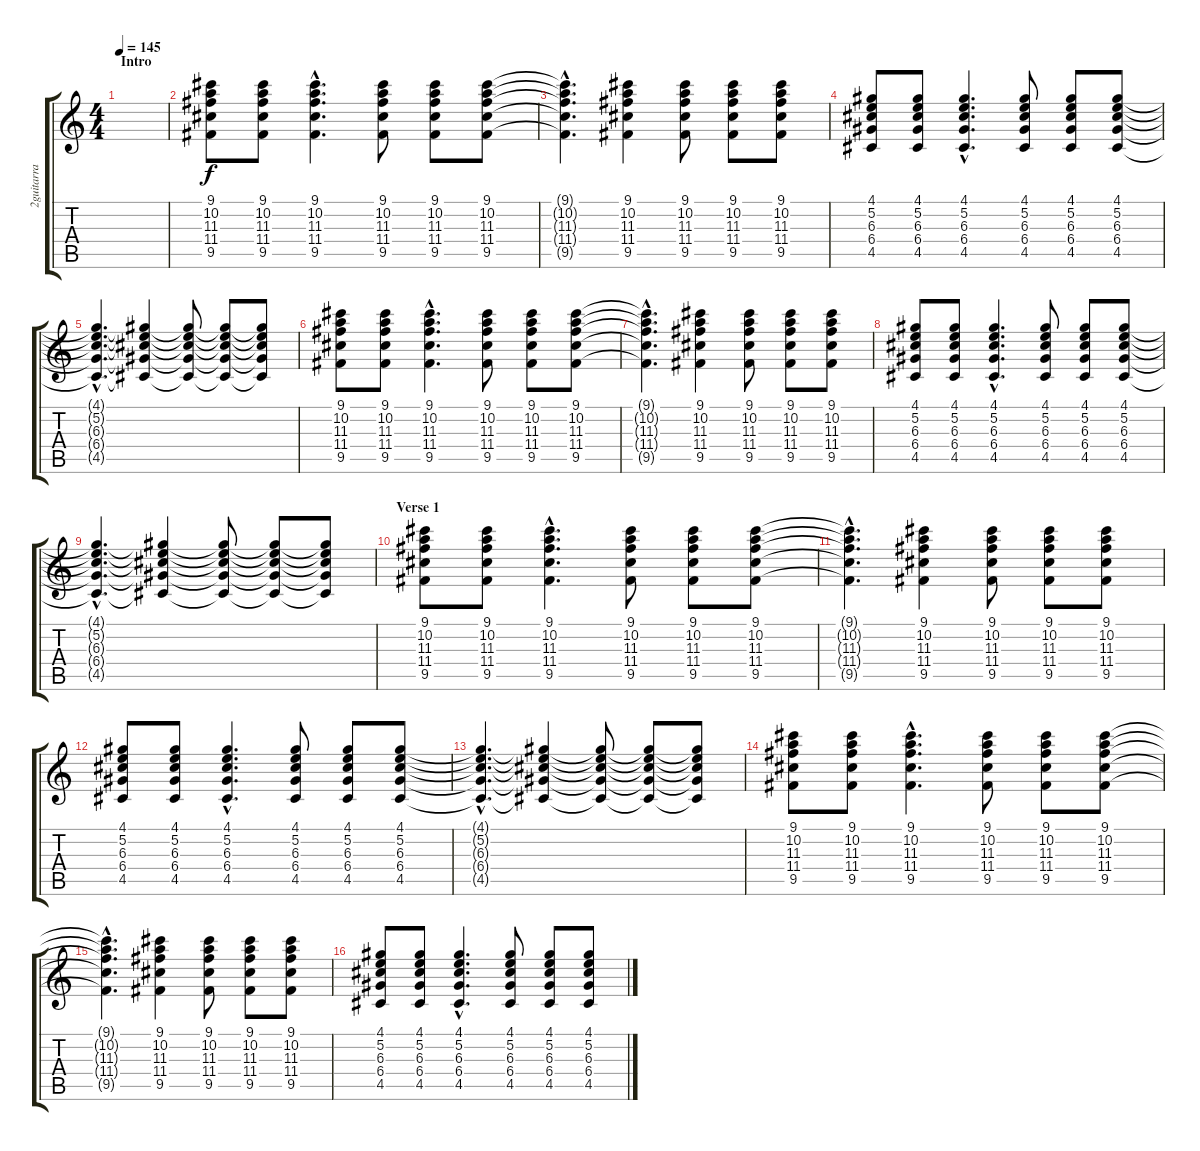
\track ("2guitarra" "2guitarra") {instrument electricguitarclean}
\staff {score tabs}
\tuning (E4 B3 G3 D3 A2 E2) {hide}
\ts (4 4)
\section ("" "Intro")
\tempo 145
\clef g2
\ks c
|
(9.1 10.2 11.3 11.4 9.5).8 (9.1 10.2 11.3 11.4 9.5).8 (9.1{hac} 10.2{hac} 11.3{hac} 11.4{hac} 9.5{hac}).4{d} (9.1 10.2 11.3 11.4 9.5).8 (9.1 10.2 11.3 11.4 9.5).8 (9.1 10.2 11.3 11.4 9.5).8 |
(9.1{hac t} 10.2{hac t} 11.3{hac t} 11.4{hac t} 9.5{hac t}).4{d} (9.1 10.2 11.3 11.4 9.5).4 (9.1 10.2 11.3 11.4 9.5).8 (9.1 10.2 11.3 11.4 9.5).8 (9.1 10.2 11.3 11.4 9.5).8 |
(4.1 5.2 6.3 6.4 4.5).8 (4.1 5.2 6.3 6.4 4.5).8 (4.1{hac} 5.2{hac} 6.3{hac} 6.4{hac} 4.5{hac}).4{d} (4.1 5.2 6.3 6.4 4.5).8 (4.1 5.2 6.3 6.4 4.5).8 (4.1 5.2 6.3 6.4 4.5).8 |
(4.1{hac t} 5.2{hac t} 6.3{hac t} 6.4{hac t} 4.5{hac t}).4{d} (4.1{t} 5.2{t} 6.3{t} 6.4{t} 4.5{t}).4 (4.1{t} 5.2{t} 6.3{t} 6.4{t} 4.5{t}).8 (4.1{t} 5.2{t} 6.3{t} 6.4{t} 4.5{t}).8 (4.1{t} 5.2{t} 6.3{t} 6.4{t} 4.5{t}).8 |
(9.1 10.2 11.3 11.4 9.5).8 (9.1 10.2 11.3 11.4 9.5).8 (9.1{hac} 10.2{hac} 11.3{hac} 11.4{hac} 9.5{hac}).4{d} (9.1 10.2 11.3 11.4 9.5).8 (9.1 10.2 11.3 11.4 9.5).8 (9.1 10.2 11.3 11.4 9.5).8 |
(9.1{hac t} 10.2{hac t} 11.3{hac t} 11.4{hac t} 9.5{hac t}).4{d} (9.1 10.2 11.3 11.4 9.5).4 (9.1 10.2 11.3 11.4 9.5).8 (9.1 10.2 11.3 11.4 9.5).8 (9.1 10.2 11.3 11.4 9.5).8 |
(4.1 5.2 6.3 6.4 4.5).8 (4.1 5.2 6.3 6.4 4.5).8 (4.1{hac} 5.2{hac} 6.3{hac} 6.4{hac} 4.5{hac}).4{d} (4.1 5.2 6.3 6.4 4.5).8 (4.1 5.2 6.3 6.4 4.5).8 (4.1 5.2 6.3 6.4 4.5).8 |
(4.1{hac t} 5.2{hac t} 6.3{hac t} 6.4{hac t} 4.5{hac t}).4{d} (4.1{t} 5.2{t} 6.3{t} 6.4{t} 4.5{t}).4 (4.1{t} 5.2{t} 6.3{t} 6.4{t} 4.5{t}).8 (4.1{t} 5.2{t} 6.3{t} 6.4{t} 4.5{t}).8 (4.1{t} 5.2{t} 6.3{t} 6.4{t} 4.5{t}).8 |
\section ("" "Verse 1")
(9.1 10.2 11.3 11.4 9.5).8 (9.1 10.2 11.3 11.4 9.5).8 (9.1{hac} 10.2{hac} 11.3{hac} 11.4{hac} 9.5{hac}).4{d} (9.1 10.2 11.3 11.4 9.5).8 (9.1 10.2 11.3 11.4 9.5).8 (9.1 10.2 11.3 11.4 9.5).8 |
(9.1{hac t} 10.2{hac t} 11.3{hac t} 11.4{hac t} 9.5{hac t}).4{d} (9.1 10.2 11.3 11.4 9.5).4 (9.1 10.2 11.3 11.4 9.5).8 (9.1 10.2 11.3 11.4 9.5).8 (9.1 10.2 11.3 11.4 9.5).8 |
(4.1 5.2 6.3 6.4 4.5).8 (4.1 5.2 6.3 6.4 4.5).8 (4.1{hac} 5.2{hac} 6.3{hac} 6.4{hac} 4.5{hac}).4{d} (4.1 5.2 6.3 6.4 4.5).8 (4.1 5.2 6.3 6.4 4.5).8 (4.1 5.2 6.3 6.4 4.5).8 |
(4.1{hac t} 5.2{hac t} 6.3{hac t} 6.4{hac t} 4.5{hac t}).4{d} (4.1{t} 5.2{t} 6.3{t} 6.4{t} 4.5{t}).4 (4.1{t} 5.2{t} 6.3{t} 6.4{t} 4.5{t}).8 (4.1{t} 5.2{t} 6.3{t} 6.4{t} 4.5{t}).8 (4.1{t} 5.2{t} 6.3{t} 6.4{t} 4.5{t}).8 |
(9.1 10.2 11.3 11.4 9.5).8 (9.1 10.2 11.3 11.4 9.5).8 (9.1{hac} 10.2{hac} 11.3{hac} 11.4{hac} 9.5{hac}).4{d} (9.1 10.2 11.3 11.4 9.5).8 (9.1 10.2 11.3 11.4 9.5).8 (9.1 10.2 11.3 11.4 9.5).8 |
(9.1{hac t} 10.2{hac t} 11.3{hac t} 11.4{hac t} 9.5{hac t}).4{d} (9.1 10.2 11.3 11.4 9.5).4 (9.1 10.2 11.3 11.4 9.5).8 (9.1 10.2 11.3 11.4 9.5).8 (9.1 10.2 11.3 11.4 9.5).8 |
(4.1 5.2 6.3 6.4 4.5).8 (4.1 5.2 6.3 6.4 4.5).8 (4.1{hac} 5.2{hac} 6.3{hac} 6.4{hac} 4.5{hac}).4{d} (4.1 5.2 6.3 6.4 4.5).8 (4.1 5.2 6.3 6.4 4.5).8 (4.1 5.2 6.3 6.4 4.5).8
